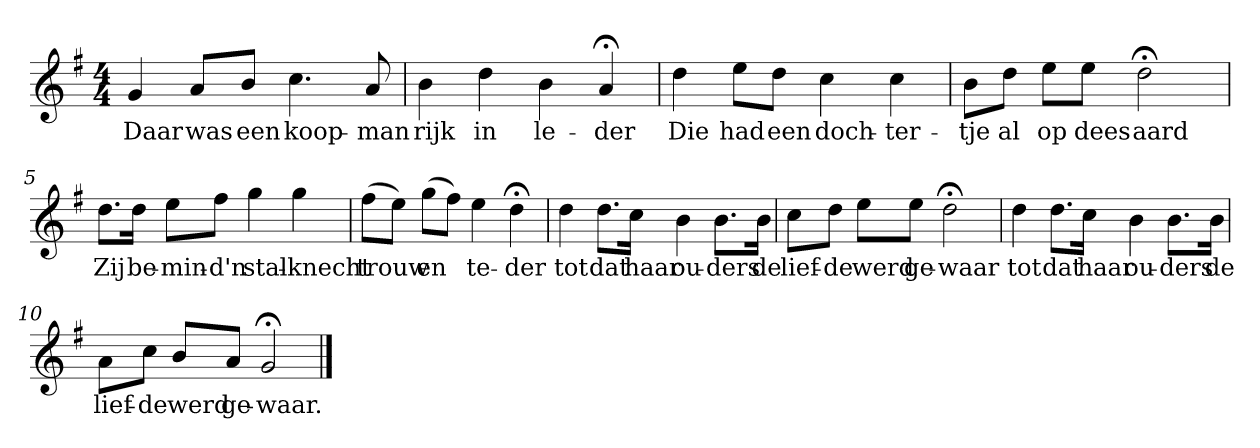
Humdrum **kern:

**kern	**text
*part1	*part1
*staff1	*staff1
*k[f#]	*
*G:	*
*M4/4	*
*MM120	*
=1	=1
4g	Daar
8aL	was
8bJ	een
4.cc	koop-
8a	-man
=2	=2
4b	rijk
4dd	in
4b	le-
4a;<	-der
=3	=3
4dd	Die
8eeL	had
8ddJ	een
4cc	doch-
4cc	-ter-
=4	=4
8bL	-tje
8ddJ	al
8eeL	op
8eeJ	dees
2dd;<	aard
=5	=5
8.ddL	Zij
16ddJk	be-
8eeL	-min-
8ff#J	-d'n
4gg	stal-
4gg	-knecht
=6	=6
(8ff#L	trouw
8eeJ)	.
(8ggL	en
8ff#J)	.
4ee	te-
4dd;<	-der
=7	=7
4dd	tot
8.ddL	dat
16ccJk	haar
4b	ou-
8.bL	-ders
16bJk	de
=8	=8
8ccL	lief-
8ddJ	-de
8eeL	werd
8eeJ	ge-
2dd;<	-waar
=9	=9
4dd	tot
8.ddL	dat
16ccJk	haar
4b	ou-
8.bL	-ders
16bJk	de
=10	=10
8aL	lief-
8ccJ	-de
8bL	werd
8aJ	ge-
2g;<	-waar.
==	==
*-	*-
